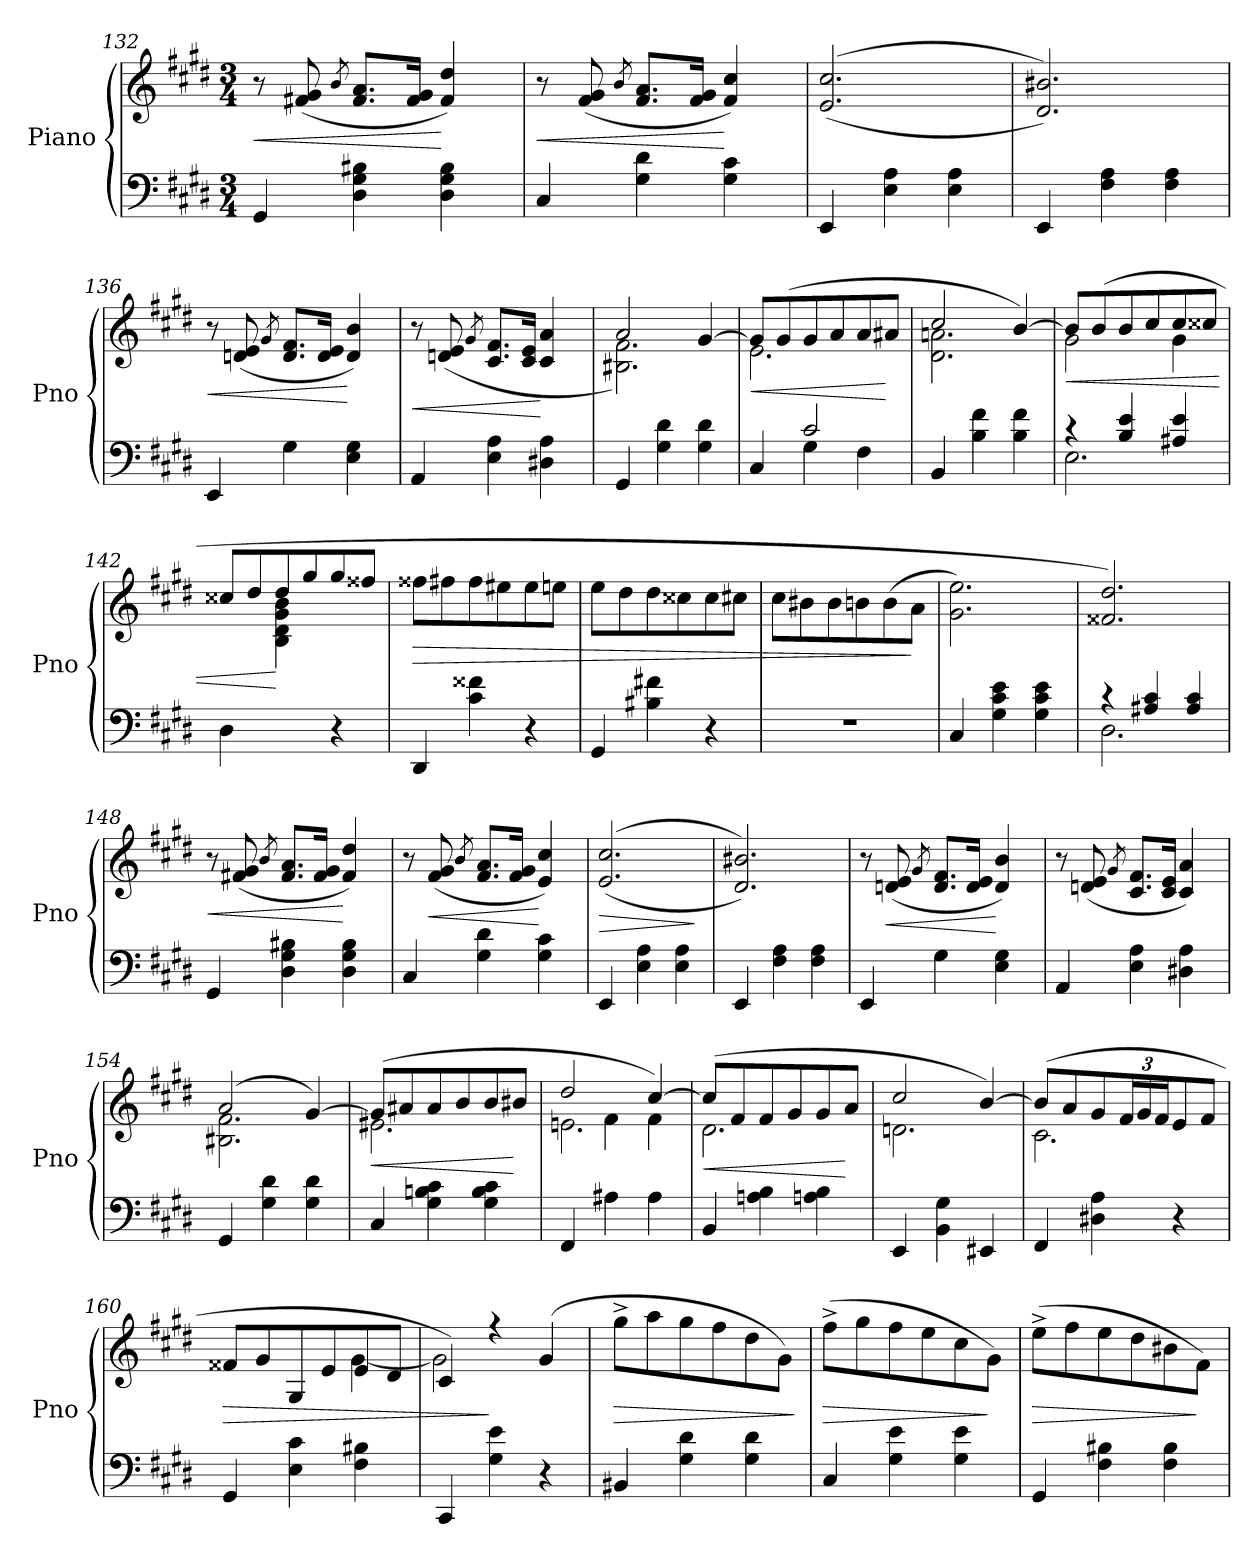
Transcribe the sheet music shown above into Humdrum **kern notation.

**kern	**kern	**dynam
*part1	*part1	*part1
*staff2	*staff1	*staff1/2
*I"Piano	*	*
*I'Pno	*	*
!!LO:LB:g=z
*clefF4	*clefG2	*
*k[f#c#g#d#]	*k[f#c#g#d#]	*
*M3/4	*M3/4	*
=132	=132	=132
!	!	!LO:HP:b
*	*^	*
4GG#/	8ryy	8r	<
.	(>8f#X/ 8g#/	2ryy	.
.	8qb/	.	.
4D#\ 4G#\ 4B#X\	8.f#/ 8.a/L	.	.
.	16f#/ 16g#/Jk	.	.
4D#\ 4G#\ 4B#\	4f#/ 4dd#/)	.	[
.	.	8ryy	.
=133	=133	=133	=133
!	!	!	!LO:HP:b
4C#/	8ryy	8r	<
.	(>8f#/ 8g#/	2ryy	.
.	8qb/	.	.
4G#\ 4d#\	8.f#/ 8.a/L	.	.
.	16f#/ 16g#/Jk	.	.
4G#\ 4c#\	4f#/ 4cc#/)	.	[
.	.	8ryy	.
*	*v	*v	*
=134	=134	=134
4EE/	(<(>2.e/ 2.cc#/	.
4E\ 4A\	.	.
4E\ 4A\	.	.
=135	=135	=135
4EE/	2.d#/ 2.b#X/))	.
4F#\ 4A\	.	.
4F#\ 4A\	.	.
=136	=136	=136
!	!	!LO:HP:b
*	*^	*
4EE/	8ryy	8r	<
.	(>8dn/ 8e/	2ryy	.
.	8qg#/	.	.
4G#\	8.d/ 8.f#/L	.	.
.	16d/ 16e/Jk	.	.
4E\ 4G#\	4d/ 4b/)	.	[
.	.	8ryy	.
!!LO:LB:g=z	!!
=137	=137	=137	=137
!	!	!	!LO:HP:b
4AA/	8ryy	8r	<
.	(>8dn/ 8e/	2ryy	.
.	8qg#/	.	.
4E\ 4A\	8.c#/ 8.f#/L	.	.
.	16c#/ 16e/Jk	.	.
4D#X\ 4A\	4c#/ 4a/	.	[
.	.	8ryy	.
!!LO:LB:g=z	!!
=138	=138	=138	=138
4GG#/	2a/	2.B#X\ 2.f#\)	.
4G#\ 4d#\	.	.	.
4G#\ 4d#\	[4g#/	.	.
=139	=139	=139	=139
*^	*	*	*
!	!	!	!	!LO:HP:b
4C#/	4ryy	8g#/L]	2.e\	<
.	.	(>8g#/	.	.
2c#/	4G#\	8g#/	.	.
.	.	8a/	.	.
.	4F#\	8a/	.	.
.	.	8a#X/J	.	[
*v	*v	*	*	*
=140	=140	=140	=140
4BB/	2cc#/	2.d#\ 2.an\	.
4B\ 4f#\	.	.	.
4B\ 4f#\	[4b/)	.	.
=141	=141	=141	=141
*^	*	*	*
!	!	!	!	!LO:HP:b
4r	2.E\	8b/L]	2g#\	<
.	.	(>8b/	.	.
4B/ 4e/	.	8b/	.	.
.	.	8cc#/	.	.
4A#X/ 4e/	.	8cc#/	4g#\	.
.	.	8cc##X/J	.	.
*v	*v	*	*	*
=142	=142	=142	=142
4D#\	8cc##X/L	4ryy	.
.	8dd#/	.	.
4ryy	8dd#/	4B\ 4d#\ 4g#\ 4b\	[
.	8gg#/	.	.
4r	8gg#/	4ryy	.
.	8ff##X/J	.	.
*	*v	*v	*
=143	=143	=143
!	!	!LO:HP:b
4DD#/	8ff##X\L	>
.	8ff#X\	.
4c#\ 4f##X\	8ff#\	.
.	8ee#X\	.
4r	8ee#\	.
.	8een\J	.
!!LO:LB:g=z
=144	=144	=144
4GG#/	8ee\L	.
.	8dd#\	.
4B#X\ 4f#X\	8dd#\	.
.	8cc##X\	.
4r	8cc##\	.
.	8cc#X\J	.
=145	=145	=145
2.r	8cc#\L	.
.	8b#X\	.
.	8b#\	.
.	8bn\	.
.	(>8b\	.
.	8a\J	]
=146	=146	=146
4C#/	2.g#\ 2.ee\)	.
4G#\ 4c#\ 4e\	.	.
4G#\ 4c#\ 4e\	.	.
=147	=147	=147
*^	*	*
4r	2.D#\	2.f##X/ 2.dd#/)	.
4A#X/ 4c#/	.	.	.
4A#/ 4c#/	.	.	.
*v	*v	*	*
=148	=148	=148
!	!	!LO:HP:b
*	*^	*
4GG#/	8ryy	8r	<
.	(>8f#X/ 8g#/	2ryy	.
.	8qb/	.	.
4D#\ 4G#\ 4B#X\	8.f#/ 8.a/L	.	.
.	16f#/ 16g#/Jk	.	.
4D#\ 4G#\ 4B#\	4f#/ 4dd#/)	.	[
.	.	8ryy	.
!!LO:PB:g=z	!!
=149	=149	=149	=149
4C#/	8ryy	8r	.
!	!	!	!LO:HP:b
.	(>8f#/ 8g#/	2ryy	<
.	8qb/	.	.
4G#\ 4d#\	8.f#/ 8.a/L	.	.
.	16f#/ 16g#/Jk	.	.
4G#\ 4c#\	4e/ 4cc#/)	.	[
.	.	8ryy	.
!!LO:PB:g=z
=150	=150	=150	=150
!	!	!	!LO:HP:b
*	*v	*v	*
4EE/	(>(<2.e/ 2.cc#/	>
4E\ 4A\	.	.
4E\ 4A\	.	.
.	.	]
=151	=151	=151
4EE/	2.d#/ 2.b#X/))	.
4F#\ 4A\	.	.
4F#\ 4A\	.	.
=152	=152	=152
*	*^	*
4EE/	8ryy	8r	.
!	!	!	!LO:HP:b
.	(>8dn/ 8e/	2ryy	<
.	8qg#/	.	.
4G#\	8.d/ 8.f#/L	.	.
.	16d/ 16e/Jk	.	.
4E\ 4G#\	4d/ 4b/)	.	[
.	.	8ryy	.
=153	=153	=153	=153
4AA/	8ryy	8r	.
.	(>8dn/ 8e/	2ryy	.
.	8qg#/	.	.
4E\ 4A\	8.c#/ 8.f#/L	.	.
.	16c#/ 16e/Jk	.	.
4D#X\ 4A\	4c#/ 4a/)	.	.
.	.	8ryy	.
=154	=154	=154	=154
4GG#/	(>2a/	2.B#X\ 2.f#\	.
4G#\ 4d#\	.	.	.
4G#\ 4d#\	[4g#/)	.	.
!!LO:LB:g=z	!!
=155	=155	=155	=155
!	!	!	!LO:HP:b
4C#/	(>8g#/L]	2.e#X\	<
.	8a#X/	.	.
4G#\ 4Bn\ 4c#\	8a#/	.	.
.	8b/	.	.
4G#\ 4B\ 4c#\	8b/	.	.
.	8b#X/J	.	[
!!LO:LB:g=z
=156	=156	=156	=156
*^	*	*^	*
4FF#/	4ryy	2dd#/	2.en\	4ryy	.
2ryy	4A#X\	.	.	4f#\	.
.	4A#\	[4cc#/)	.	4f#\	.
!!LO:LB:g=z
=157	=157	=157	=157	=157	=157
!	!	!	!	!	!LO:HP:b
*v	*v	*	*	*	*
*	*	*v	*v	*
4BB/	(>8cc#/L]	2.d#\	<
.	8f#/	.	.
4An\ 4B\	8f#/	.	.
.	8g#/	.	.
4An\ 4B\	8g#/	.	.
.	8a/J	.	[
=158	=158	=158	=158
4EE/	2cc#/	2.dn\	.
4BB\ 4G#\	.	.	.
4EE#X/	[4b/)	.	.
=159	=159	=159	=159
4FF#/	(>8b/L]	2.c#\	.
.	8a/	.	.
4D#X\ 4A\	8g#/	.	.
*	*Xbrackettup	*	*
.	24f#/L	.	.
.	24g#/	.	.
.	24f#/J	.	.
4r	8e/	.	.
.	8f#/J	.	.
=160	=160	=160	=160
!	!	!	!LO:HP:b
4GG#/	8f##X/L	2ryy	>
.	8g#/	.	.
4E\ 4c#\	8G#/	.	.
.	8e/	.	.
4F#\ 4B#X\	8e/	[4g#\	.
.	8d#/J	.	.
=161	=161	=161	=161
4CC#/	4c#/)	2g#\]	.
4G#\ 4e\	4r	.	]
4r	(>4g#/	4ryy	.
=162	=162	=162	=162
!	!LO:TX:a:B:t=Più mosso	!	!
!	!	!	!LO:HP:b
*	*v	*v	*
4BB#X/	8gg#^\L	>
.	8aa\	.
4G#\ 4d#\	8gg#\	.
.	8ff#\	.
4G#\ 4d#\	8dd#\	.
.	8g#\J)	.
.	.	]
!!LO:LB:g=z
=163	=163	=163
!	!	!LO:HP:b
4C#/	(>8ff#^\L	>
.	8gg#\	.
4G#\ 4e\	8ff#\	.
.	8ee\	.
4G#\ 4e\	8cc#\	.
.	8g#\J)	]
!!LO:LB:g=z
=164	=164	=164
!	!	!LO:HP:b
4GG#/	(>8ee^\L	>
.	8ff#\	.
4F#\ 4B#X\	8ee\	.
.	8dd#\	.
4F#\ 4B#\	8b#X\	.
.	8f#\J)	]
=	=	=
*-	*-	*-
